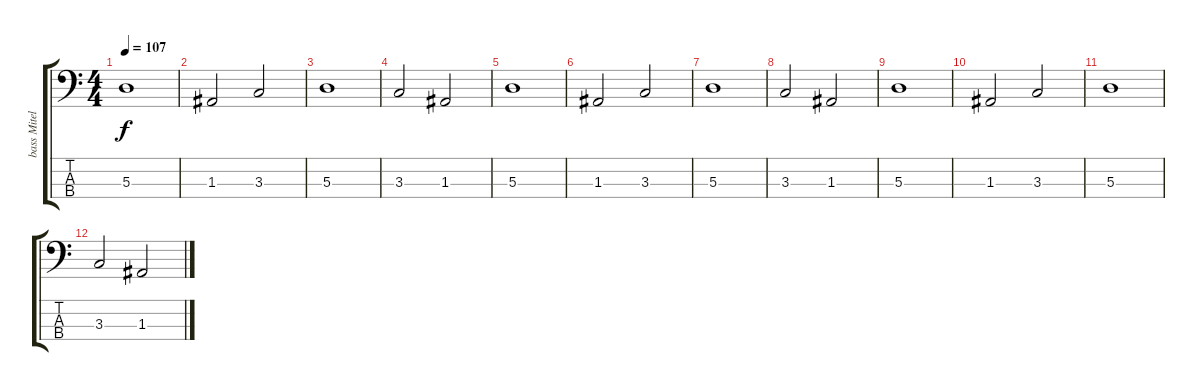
\track ("bass Mitel`" "bass Mitel") {instrument electricbassfinger}
\staff {score tabs}
\tuning (G2 D2 A1 E1) {hide}
\ts (4 4)
\tempo 107
\clef f4
\ks c
5.3.1{dy f} |
1.3.2 3.3.2 |
5.3.1 |
3.3.2 1.3.2 |
5.3.1 |
1.3.2 3.3.2 |
5.3.1 |
3.3.2 1.3.2 |
5.3.1 |
1.3.2 3.3.2 |
5.3.1 |
3.3.2 1.3.2
